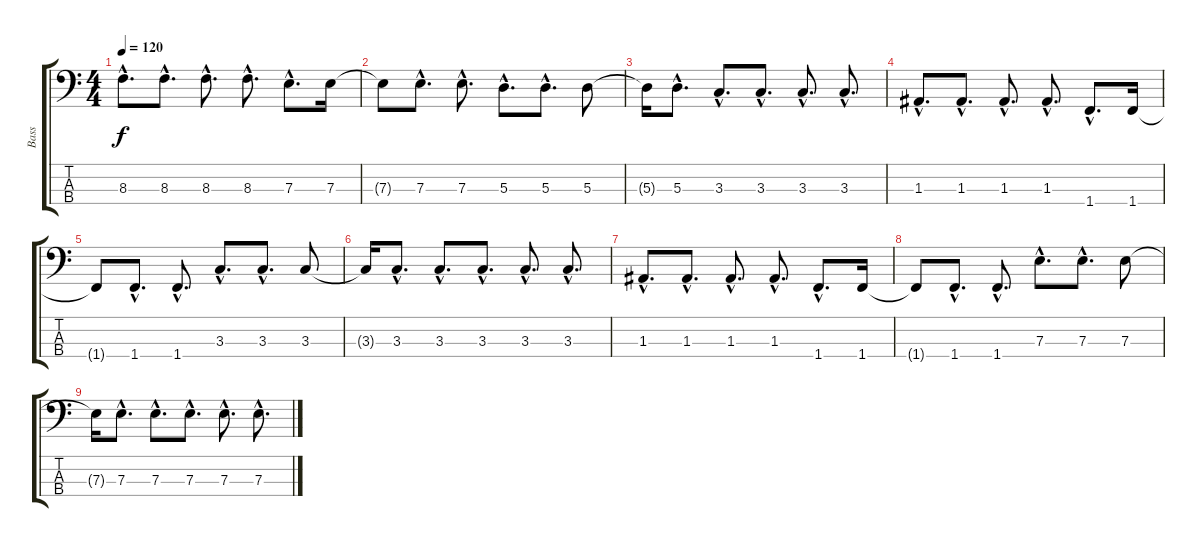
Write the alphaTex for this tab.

\track ("Bass" "Bass") {instrument electricbassfinger}
\staff {score tabs}
\tuning (G2 D2 A1 E1) {hide}
\ts (4 4)
\tempo 120
\clef f4
\ks c
8.3{hac}.8{d dy f} 8.3{hac}.8{d} 8.3{hac}.8{d} 8.3{hac}.8{d} 7.3{hac}.8{d} 7.3.16 |
7.3{t}.8 7.3{hac}.8{d} 7.3{hac}.8{d} 5.3{hac}.8{d} 5.3{hac}.8{d} 5.3.8 |
5.3{t}.16 5.3{hac}.8{d} 3.3{hac}.8{d} 3.3{hac}.8{d} 3.3{hac}.8{d} 3.3{hac}.8{d} |
1.3{hac}.8{d} 1.3{hac}.8{d} 1.3{hac}.8{d} 1.3{hac}.8{d} 1.4{hac}.8{d} 1.4.16 |
1.4{t}.8 1.4{hac}.8{d} 1.4{hac}.8{d} 3.3{hac}.8{d} 3.3{hac}.8{d} 3.3.8 |
3.3{t}.16 3.3{hac}.8{d} 3.3{hac}.8{d} 3.3{hac}.8{d} 3.3{hac}.8{d} 3.3{hac}.8{d} |
1.3{hac}.8{d} 1.3{hac}.8{d} 1.3{hac}.8{d} 1.3{hac}.8{d} 1.4{hac}.8{d} 1.4.16 |
1.4{t}.8 1.4{hac}.8{d} 1.4{hac}.8{d} 7.3{hac}.8{d} 7.3{hac}.8{d} 7.3.8 |
7.3{t}.16 7.3{hac}.8{d} 7.3{hac}.8{d} 7.3{hac}.8{d} 7.3{hac}.8{d} 7.3{hac}.8{d}
